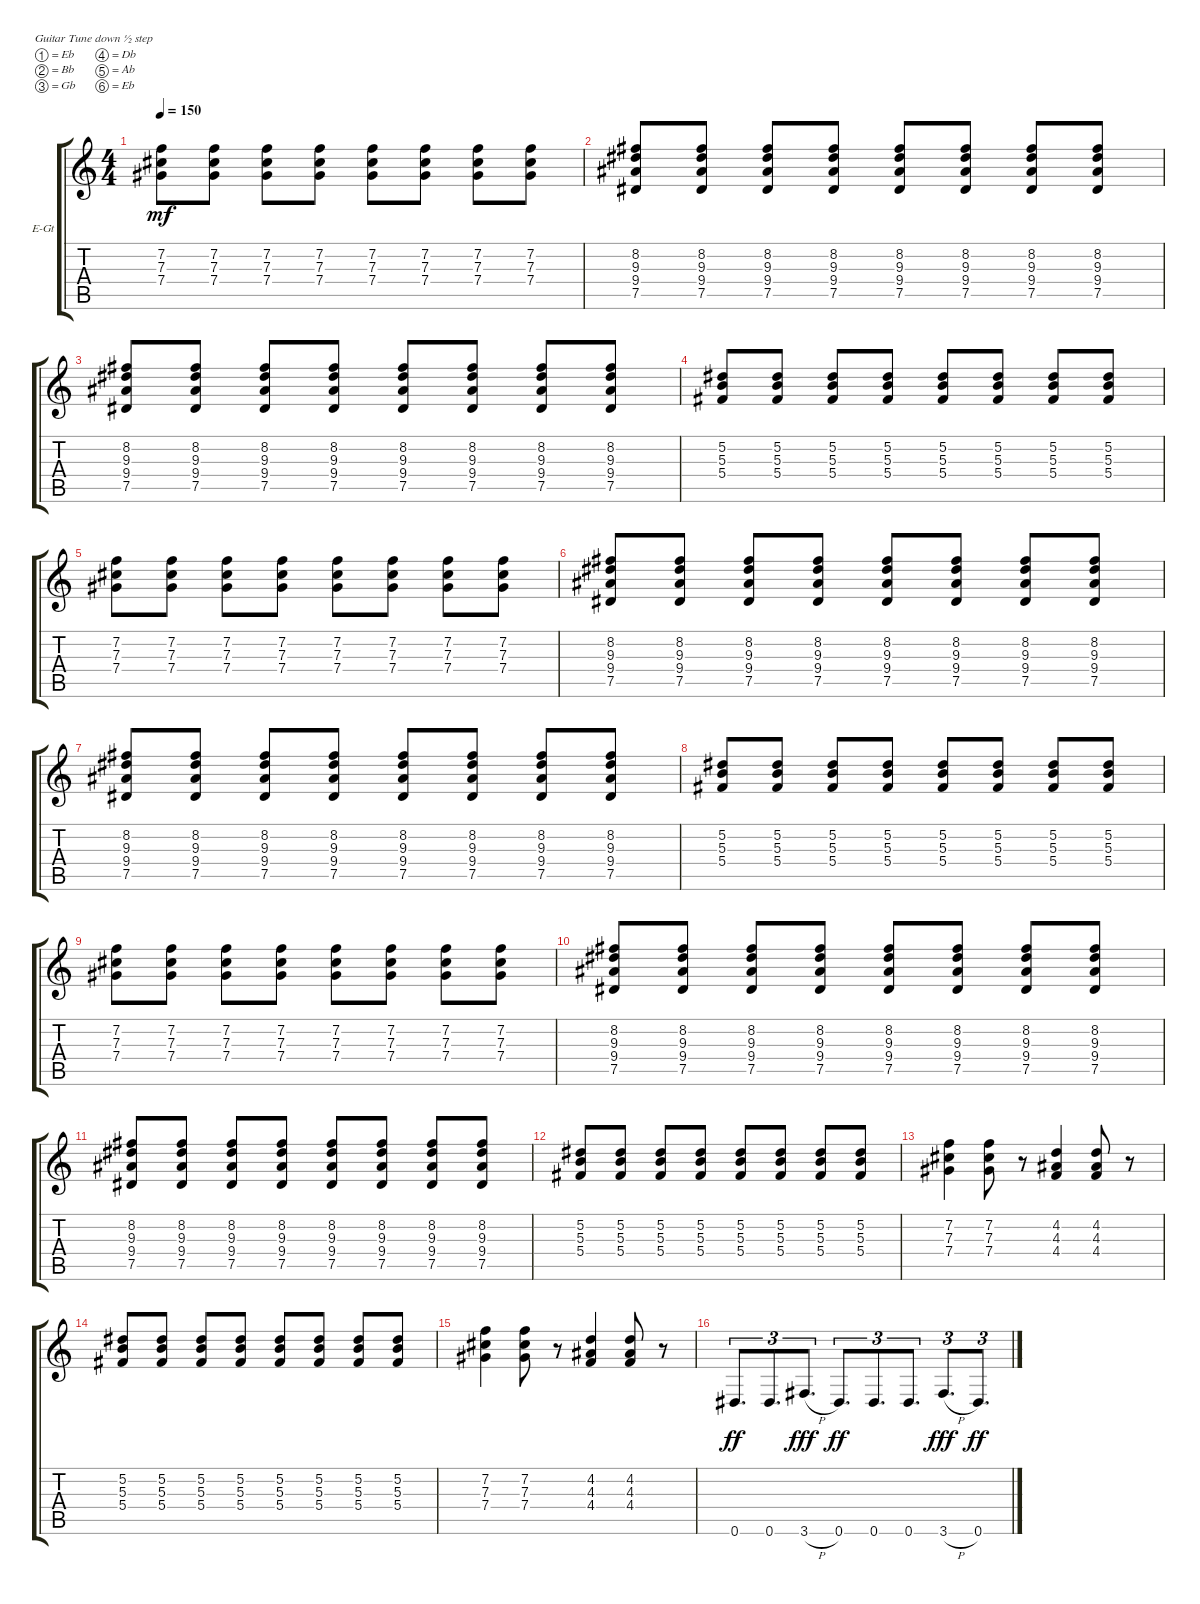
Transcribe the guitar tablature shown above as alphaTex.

\defaultSystemsLayout 4
\bracketExtendMode groupsimilarinstruments
\firstSystemTrackNameOrientation horizontal
\otherSystemsTrackNameOrientation horizontal
\track ("Electric Guitar" "E-Gt") {instrument overdrivenguitar}
\staff {score tabs}
\tuning (Eb4 Bb3 Gb3 Db3 Ab2 Eb2)
\ts (4 4)
\tempo 150
\clef g2
\ks c
(7.4 7.3 7.2).8{dy mf} (7.3 7.4 7.2).8 (7.3 7.4 7.2).8 (7.3 7.4 7.2).8 (7.3 7.4 7.2).8 (7.3 7.4 7.2).8 (7.3 7.4 7.2).8 (7.4 7.3 7.2).8 |
(7.5 9.4 9.3 8.2).8 (7.5 9.4 9.3 8.2).8 (7.5 9.4 9.3 8.2).8 (7.5 9.4 9.3 8.2).8 (7.5 9.4 9.3 8.2).8 (7.5 9.4 9.3 8.2).8 (7.5 9.4 9.3 8.2).8 (7.5 9.4 9.3 8.2).8 |
(7.5 9.4 9.3 8.2).8 (7.5 9.4 9.3 8.2).8 (7.5 9.4 9.3 8.2).8 (7.5 9.4 9.3 8.2).8 (7.5 9.4 9.3 8.2).8 (7.5 9.4 9.3 8.2).8 (7.5 9.4 9.3 8.2).8 (7.5 9.4 9.3 8.2).8 |
(5.4 5.3 5.2).8 (5.4 5.3 5.2).8 (5.4 5.3 5.2).8 (5.4 5.3 5.2).8 (5.4 5.3 5.2).8 (5.4 5.2 5.3).8 (5.3 5.2 5.4).8 (5.4 5.3 5.2).8 |
(7.4 7.3 7.2).8 (7.3 7.4 7.2).8 (7.3 7.4 7.2).8 (7.3 7.4 7.2).8 (7.3 7.4 7.2).8 (7.3 7.4 7.2).8 (7.3 7.4 7.2).8 (7.4 7.3 7.2).8 |
(7.5 9.4 9.3 8.2).8 (7.5 9.4 9.3 8.2).8 (7.5 9.4 9.3 8.2).8 (7.5 9.4 9.3 8.2).8 (7.5 9.4 9.3 8.2).8 (7.5 9.4 9.3 8.2).8 (7.5 9.4 9.3 8.2).8 (7.5 9.4 9.3 8.2).8 |
(7.5 9.4 9.3 8.2).8 (7.5 9.4 9.3 8.2).8 (7.5 9.4 9.3 8.2).8 (7.5 9.4 9.3 8.2).8 (7.5 9.4 9.3 8.2).8 (7.5 9.4 9.3 8.2).8 (7.5 9.4 9.3 8.2).8 (7.5 9.4 9.3 8.2).8 |
(5.4 5.3 5.2).8 (5.4 5.3 5.2).8 (5.4 5.3 5.2).8 (5.4 5.3 5.2).8 (5.4 5.3 5.2).8 (5.4 5.2 5.3).8 (5.3 5.2 5.4).8 (5.4 5.3 5.2).8 |
(7.4 7.3 7.2).8 (7.3 7.4 7.2).8 (7.3 7.4 7.2).8 (7.3 7.4 7.2).8 (7.3 7.4 7.2).8 (7.3 7.4 7.2).8 (7.3 7.4 7.2).8 (7.4 7.3 7.2).8 |
(7.5 9.4 9.3 8.2).8 (7.5 9.4 9.3 8.2).8 (7.5 9.4 9.3 8.2).8 (7.5 9.4 9.3 8.2).8 (7.5 9.4 9.3 8.2).8 (7.5 9.4 9.3 8.2).8 (7.5 9.4 9.3 8.2).8 (7.5 9.4 9.3 8.2).8 |
(7.5 9.4 9.3 8.2).8 (7.5 9.4 9.3 8.2).8 (7.5 9.4 9.3 8.2).8 (7.5 9.4 9.3 8.2).8 (7.5 9.4 9.3 8.2).8 (7.5 9.4 9.3 8.2).8 (7.5 9.4 9.3 8.2).8 (7.5 9.4 9.3 8.2).8 |
(5.4 5.3 5.2).8 (5.4 5.3 5.2).8 (5.4 5.3 5.2).8 (5.4 5.3 5.2).8 (5.4 5.3 5.2).8 (5.4 5.2 5.3).8 (5.3 5.2 5.4).8 (5.4 5.3 5.2).8 |
(7.4 7.3 7.2).4 (7.2 7.3 7.4).8 r.8 (4.4 4.2 4.3).4 (4.4 4.3 4.2).8 r.8 |
(5.4 5.3 5.2).8 (5.4 5.3 5.2).8 (5.4 5.3 5.2).8 (5.4 5.3 5.2).8 (5.4 5.3 5.2).8 (5.4 5.2 5.3).8 (5.3 5.2 5.4).8 (5.4 5.3 5.2).8 |
(7.4 7.3 7.2).4 (7.2 7.3 7.4).8 r.8 (4.4 4.2 4.3).4 (4.4 4.3 4.2).8 r.8 |
0.6.8{d tu (3 2) dy ff} 0.6.8{d tu (3 2)} 3.6{h}.8{d tu (3 2) dy fff} 0.6.8{d tu (3 2) dy ff} 0.6.8{d tu (3 2)} 0.6.8{d tu (3 2)} 3.6{h}.8{d tu (3 2) dy fff} 0.6.8{d tu (3 2) dy ff}
